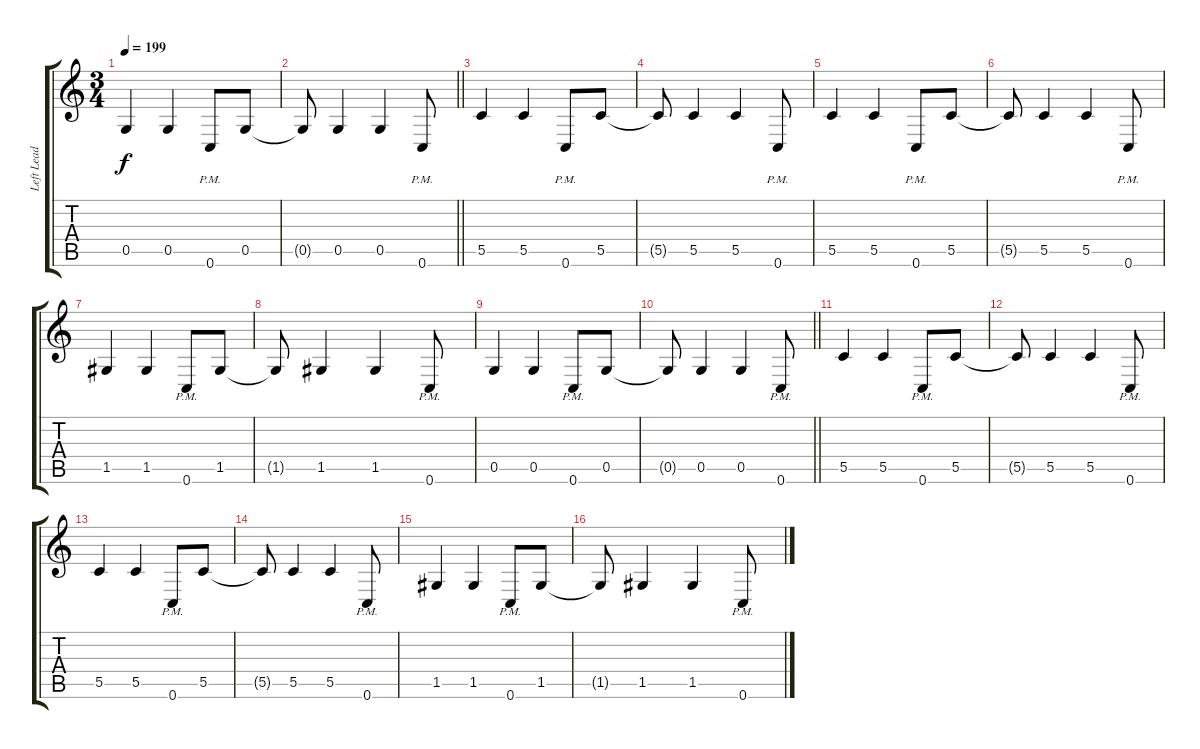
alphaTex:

\track ("Left Lead 1" "Left Lead ") {instrument distortionguitar}
\staff {score tabs}
\tuning (D4 A3 F3 C3 G2 C2) {hide}
\ts (3 4)
\tempo 199
\clef g2
\ks c
0.5.4{dy f} 0.5.4 0.6{pm}.8 0.5.8 |
\barLineRight lightlight
0.5{t}.8 0.5.4 0.5.4 0.6{pm}.8 |
5.5.4 5.5.4 0.6{pm}.8 5.5.8 |
5.5{t}.8 5.5.4 5.5.4 0.6{pm}.8 |
5.5.4 5.5.4 0.6{pm}.8 5.5.8 |
5.5{t}.8 5.5.4 5.5.4 0.6{pm}.8 |
1.5.4 1.5.4 0.6{pm}.8 1.5.8 |
1.5{t}.8 1.5.4 1.5.4 0.6{pm}.8 |
0.5.4 0.5.4 0.6{pm}.8 0.5.8 |
\barLineRight lightlight
0.5{t}.8 0.5.4 0.5.4 0.6{pm}.8 |
\section ("" "")
5.5.4 5.5.4 0.6{pm}.8 5.5.8 |
5.5{t}.8 5.5.4 5.5.4 0.6{pm}.8 |
5.5.4 5.5.4 0.6{pm}.8 5.5.8 |
5.5{t}.8 5.5.4 5.5.4 0.6{pm}.8 |
1.5.4 1.5.4 0.6{pm}.8 1.5.8 |
1.5{t}.8 1.5.4 1.5.4 0.6{pm}.8
